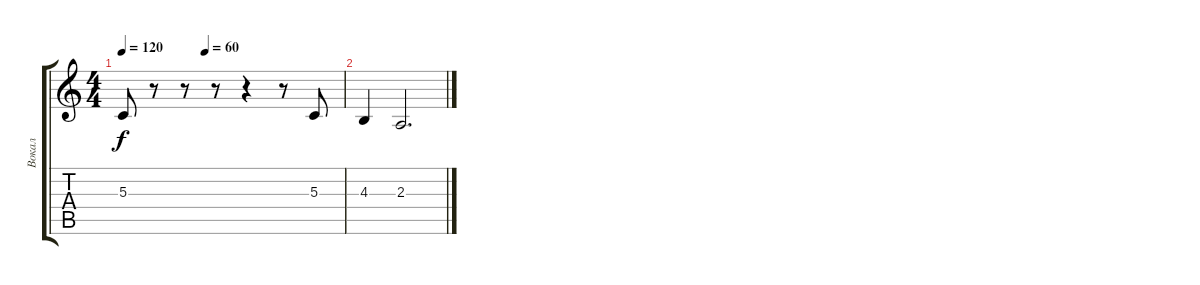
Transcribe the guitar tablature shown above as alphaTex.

\track ("Вокал" "Вокал") {instrument oboe}
\staff {score tabs}
\tuning (E4 B3 G3 D3 A2 E2) {hide}
\ts (4 4)
\tempo 120
\tempo (60 0.375)
\clef g2
\ks c
5.3{t}.8{dy f} r.8 r.8 r.8 r.4 r.8 5.3.8 |
4.3.4 2.3.2{d}
